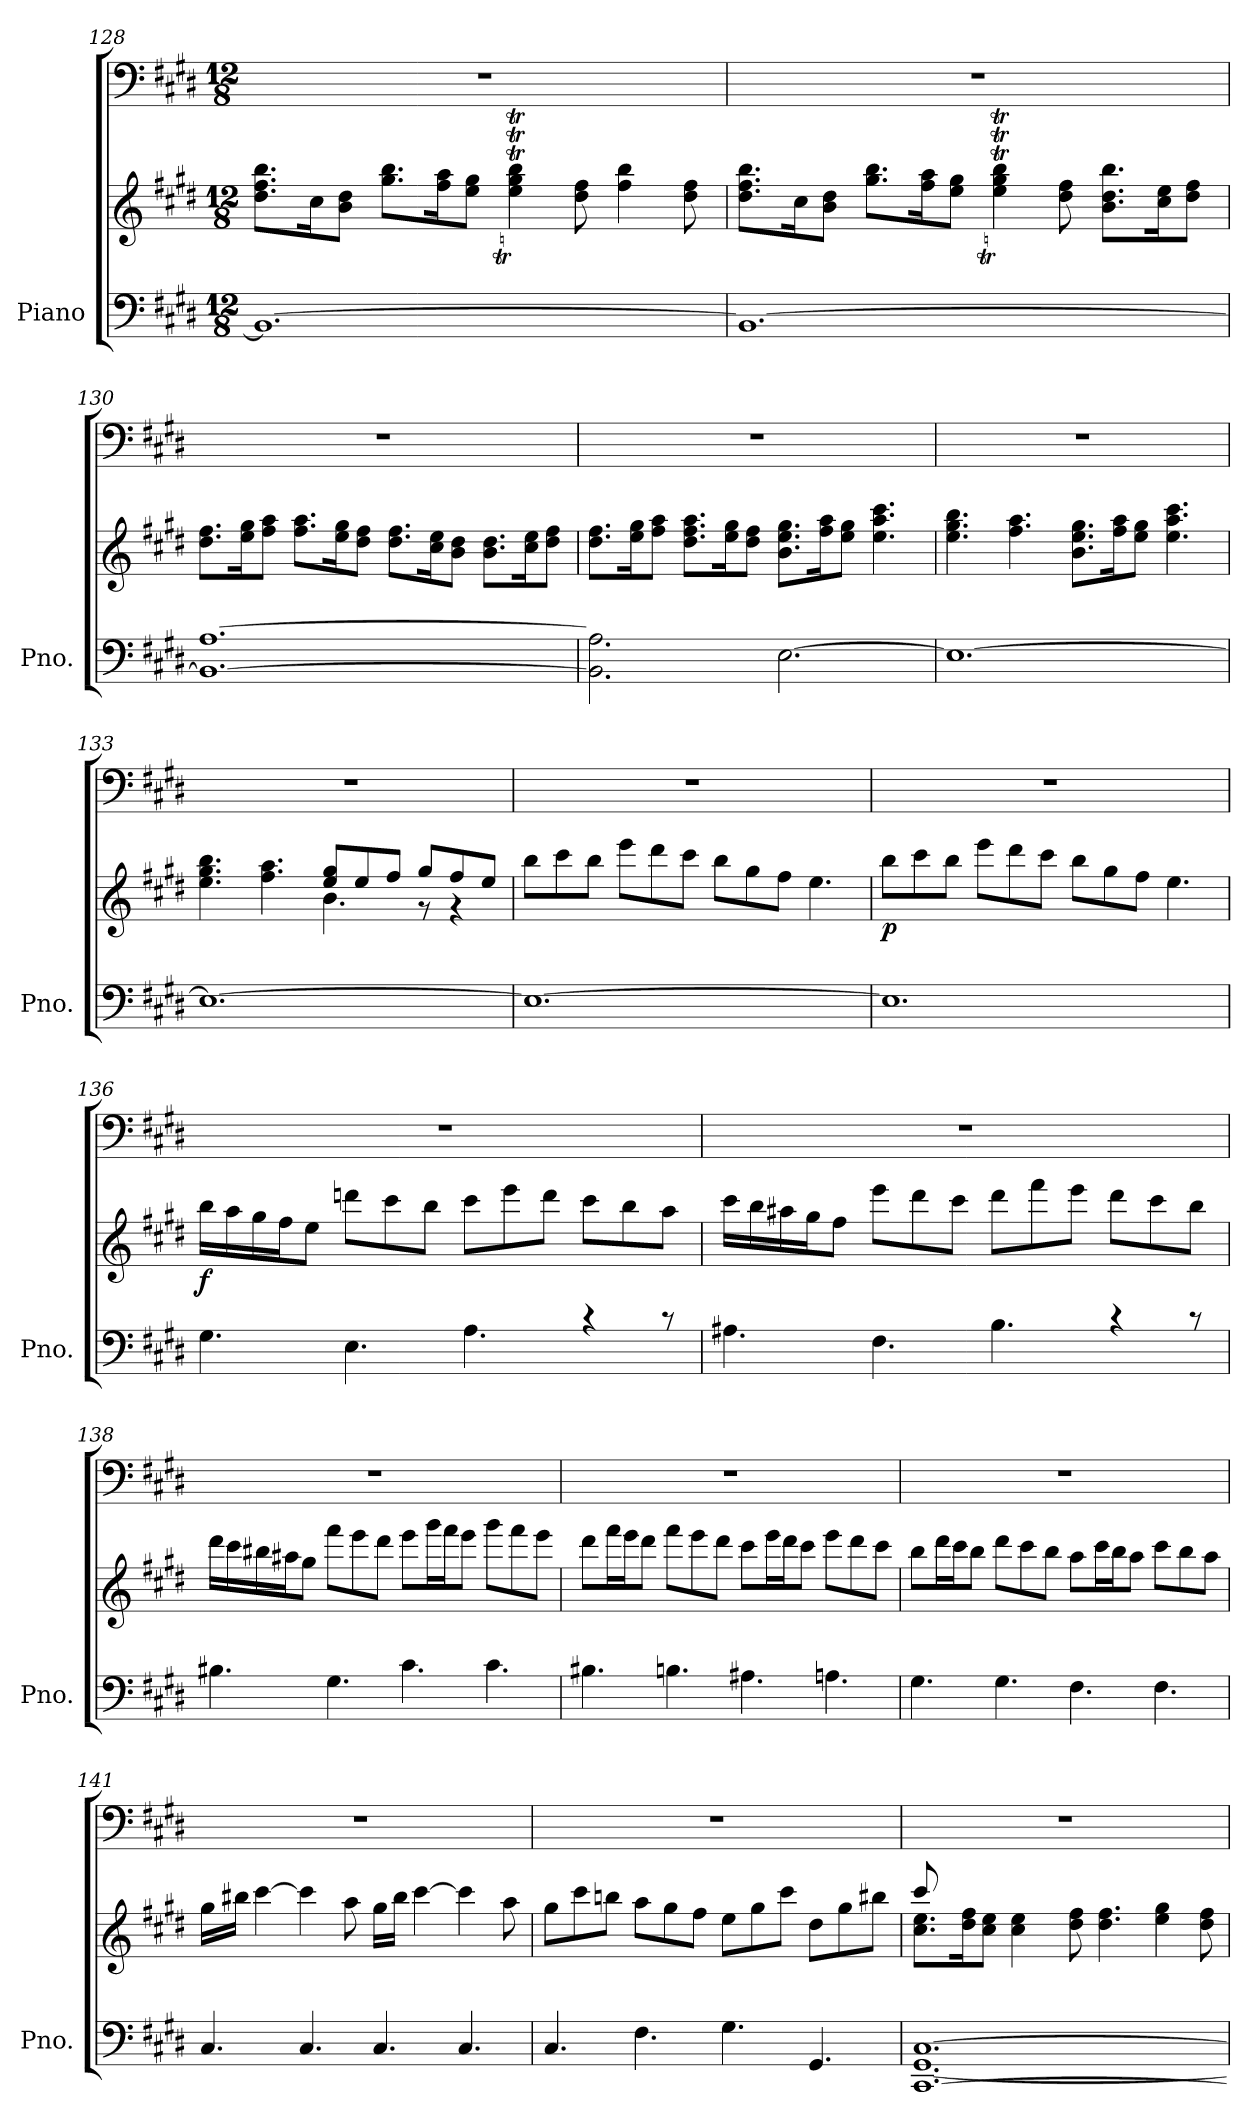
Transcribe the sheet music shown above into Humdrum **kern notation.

**kern	**kern	**kern	**dynam
*part1	*part1	*part1	*part1
*staff3	*staff2	*staff1	*staff1/2/3
*I"Piano	*	*	*
*I'Pno.	*	*	*
*clefF4	*clefG2	*clefF4	*
*k[f#c#g#d#]	*k[f#c#g#d#]	*k[f#c#g#d#]	*
*M12/8	*M12/8	*M12/8	*
=128	=128	=128	=128
*^	*^	*	*
1.BB_	1.ryy	8.dd#\ 8.ff#\ 8.bb\L	2.ryy	1.r	.
.	.	16cc#\K	.	.	.
.	.	8b\ 8dd#\J	.	.	.
.	.	8.gg#\ 8.bb\L	.	.	.
.	.	16ff#\ 16aa\K	.	.	.
.	.	8ee\ 8gg#\J	.	.	.
.	.	4ee\T 4gg#\T 4bb\T	4gg#t\yy	.	.
.	.	8dd#\ 8ff#\	2ryy	.	.
.	.	4ff#\ 4bb\	.	.	.
.	.	8dd#\ 8ff#\	.	.	.
!!LO:PB:g=z
=129	=129	=129	=129	=129	=129
1.BB_	1.ryy	8.dd#\ 8.ff#\ 8.bb\L	2.ryy	1.r	.
.	.	16cc#\K	.	.	.
.	.	8b\ 8dd#\J	.	.	.
.	.	8.gg#\ 8.bb\L	.	.	.
.	.	16ff#\ 16aa\K	.	.	.
.	.	8ee\ 8gg#\J	.	.	.
.	.	4ee\T 4gg#\T 4bb\T	4gg#t\yy	.	.
.	.	8dd#\ 8ff#\	2ryy	.	.
.	.	8.b\ 8.dd#\ 8.bb\L	.	.	.
.	.	16cc#\ 16ee\K	.	.	.
.	.	8dd#\ 8ff#\J	.	.	.
*	*	*v	*v	*	*
!!LO:LB:g=z
=130	=130	=130	=130	=130
1.BB_ [1.A	1.ryy	8.dd#\ 8.ff#\L	1.r	.
.	.	16ee\ 16gg#\K	.	.
.	.	8ff#\ 8aa\J	.	.
.	.	8.ff#\ 8.aa\L	.	.
.	.	16ee\ 16gg#\K	.	.
.	.	8dd#\ 8ff#\J	.	.
.	.	8.dd#\ 8.ff#\L	.	.
.	.	16cc#\ 16ee\K	.	.
.	.	8b\ 8dd#\J	.	.
.	.	8.b\ 8.dd#\L	.	.
.	.	16cc#\ 16ee\K	.	.
.	.	8dd#\ 8ff#\J	.	.
=131	=131	=131	=131	=131
2.BB\] 2.A\]	1.ryy	8.dd#\ 8.ff#\L	1.r	.
.	.	16ee\ 16gg#\K	.	.
.	.	8ff#\ 8aa\J	.	.
.	.	8.dd#\ 8.ff#\ 8.aa\L	.	.
.	.	16ee\ 16gg#\K	.	.
.	.	8dd#\ 8ff#\J	.	.
[2.E\	.	8.b\ 8.ee\ 8.gg#\L	.	.
.	.	16ff#\ 16aa\K	.	.
.	.	8ee\ 8gg#\J	.	.
.	.	4.ee\ 4.aa\ 4.ccc#\	.	.
=132	=132	=132	=132	=132
1.E_	1.ryy	4.ee\ 4.gg#\ 4.bb\	1.r	.
.	.	4.ff#\ 4.aa\	.	.
.	.	8.b\ 8.ee\ 8.gg#\L	.	.
.	.	16ff#\ 16aa\K	.	.
.	.	8ee\ 8gg#\J	.	.
.	.	4.ee\ 4.aa\ 4.ccc#\	.	.
!!LO:LB:g=z
=133	=133	=133	=133	=133
*	*	*^	*	*
1.E_	1.ryy	4.ee\ 4.gg#\ 4.bb\	2.ryy	1.r	.
.	.	4.ff#\ 4.aa\	.	.	.
.	.	8ee/ 8gg#/L	4.b\	.	.
.	.	8ee/	.	.	.
.	.	8ff#/J	.	.	.
.	.	8gg#/L	8r	.	.
.	.	8ff#/	4r	.	.
.	.	8ee/J	.	.	.
*	*	*v	*v	*	*
!!LO:LB:g=z
=134	=134	=134	=134	=134
1.E_	1.ryy	8bb\L	1.r	.
.	.	8ccc#\	.	.
.	.	8bb\J	.	.
.	.	8eee\L	.	.
.	.	8ddd#\	.	.
.	.	8ccc#\J	.	.
.	.	8bb\L	.	.
.	.	8gg#\	.	.
.	.	8ff#\J	.	.
.	.	4.ee\	.	.
=135	=135	=135	=135	=135
!	!	!	!	!LO:DY:b=2
1.E]	1.ryy	8bb\L	1.r	p
.	.	8ccc#\	.	.
.	.	8bb\J	.	.
.	.	8eee\L	.	.
.	.	8ddd#\	.	.
.	.	8ccc#\J	.	.
.	.	8bb\L	.	.
.	.	8gg#\	.	.
.	.	8ff#\J	.	.
.	.	4.ee\	.	.
!!LO:PB:g=z
=136	=136	=136	=136	=136
!	!	!	!	!LO:DY:b=2
4.G#\	1.ryy	16bb\LL	1.r	f
.	.	16aa\	.	.
.	.	16gg#\	.	.
.	.	16ff#\J	.	.
.	.	8ee\J	.	.
4.E\	.	8dddn\L	.	.
.	.	8ccc#\	.	.
.	.	8bb\J	.	.
4.A\	.	8ccc#\L	.	.
.	.	8eee\	.	.
.	.	8ddd\J	.	.
4r	.	8ccc#\L	.	.
.	.	8bb\	.	.
8r	.	8aa\J	.	.
!!LO:PB:g=z
=137	=137	=137	=137	=137
4.A#X\	1.ryy	16ccc#\LL	1.r	.
.	.	16bb\	.	.
.	.	16aa#X\	.	.
.	.	16gg#\J	.	.
.	.	8ff#\J	.	.
4.F#\	.	8eee\L	.	.
.	.	8ddd#i\	.	.
.	.	8ccc#\J	.	.
4.B\	.	8ddd#\L	.	.
.	.	8fff#\	.	.
.	.	8eee\J	.	.
4r	.	8ddd#\L	.	.
.	.	8ccc#\	.	.
8r	.	8bb\J	.	.
!!LO:LB:g=z
=138	=138	=138	=138	=138
4.B#X\	1.ryy	16ddd#\LL	1.r	.
.	.	16ccc#\	.	.
.	.	16bb#X\	.	.
.	.	16aa#X\J	.	.
.	.	8gg#\J	.	.
4.G#\	.	8fff#\L	.	.
.	.	8eee\	.	.
.	.	8ddd#\J	.	.
4.c#\	.	8eee\L	.	.
.	.	16ggg#\L	.	.
.	.	16fff#\J	.	.
.	.	8eee\J	.	.
4.c#\	.	8ggg#\L	.	.
.	.	8fff#\	.	.
.	.	8eee\J	.	.
!!LO:LB:g=z
=139	=139	=139	=139	=139
4.B#X\	1.ryy	8ddd#\L	1.r	.
.	.	16fff#\L	.	.
.	.	16eee\J	.	.
.	.	8ddd#\J	.	.
4.Bn\	.	8fff#\L	.	.
.	.	8eee\	.	.
.	.	8ddd#\J	.	.
4.A#X\	.	8ccc#\L	.	.
.	.	16eee\L	.	.
.	.	16ddd#\J	.	.
.	.	8ccc#\J	.	.
4.An\	.	8eee\L	.	.
.	.	8ddd#\	.	.
.	.	8ccc#\J	.	.
=140	=140	=140	=140	=140
4.G#\	1.ryy	8bb\L	1.r	.
.	.	16ddd#\L	.	.
.	.	16ccc#\J	.	.
.	.	8bb\J	.	.
4.G#\	.	8ddd#\L	.	.
.	.	8ccc#\	.	.
.	.	8bb\J	.	.
4.F#\	.	8aa\L	.	.
.	.	16ccc#\L	.	.
.	.	16bb\J	.	.
.	.	8aa\J	.	.
4.F#\	.	8ccc#\L	.	.
.	.	8bb\	.	.
.	.	8aa\J	.	.
!!LO:LB:g=z
=141	=141	=141	=141	=141
4.C#/	1.ryy	16gg#\LL	1.r	.
.	.	16bb#X\JJ	.	.
.	.	[4ccc#\	.	.
4.C#/	.	4ccc#\]	.	.
.	.	8aa\	.	.
4.C#/	.	16gg#\LL	.	.
.	.	16bb#\JJ	.	.
.	.	[4ccc#\	.	.
4.C#/	.	4ccc#\]	.	.
.	.	8aa\	.	.
=142	=142	=142	=142	=142
4.C#/	1.ryy	8gg#\L	1.r	.
.	.	8ccc#\	.	.
.	.	8bbn\J	.	.
4.F#\	.	8aa\L	.	.
.	.	8gg#\	.	.
.	.	8ff#\J	.	.
4.G#\	.	8ee\L	.	.
.	.	8gg#\	.	.
.	.	8ccc#\J	.	.
4.GG#/	.	8dd#\L	.	.
.	.	8gg#\	.	.
.	.	8bb#X\J	.	.
=143	=143	=143	=143	=143
*	*	*^	*	*
[1.CC# [1.C#	[1.GG#	8ccc#/	8.cc#\ 8.ee\L	1.r	.
.	.	8ryy	.	.	.
.	.	.	16dd#\ 16ff#\K	.	.
.	.	4ryy	8cc#\ 8ee\J	.	.
.	.	.	4cc#\ 4ee\	.	.
.	.	1ryy	.	.	.
.	.	.	8dd#\ 8ff#\	.	.
.	.	.	4.dd#\ 4.ff#\	.	.
.	.	.	4ee\ 4gg#\	.	.
.	.	.	8dd#\ 8ff#\	.	.
*v	*v	*	*	*	*
*	*v	*v	*	*
=	=	=	=
*-	*-	*-	*-
